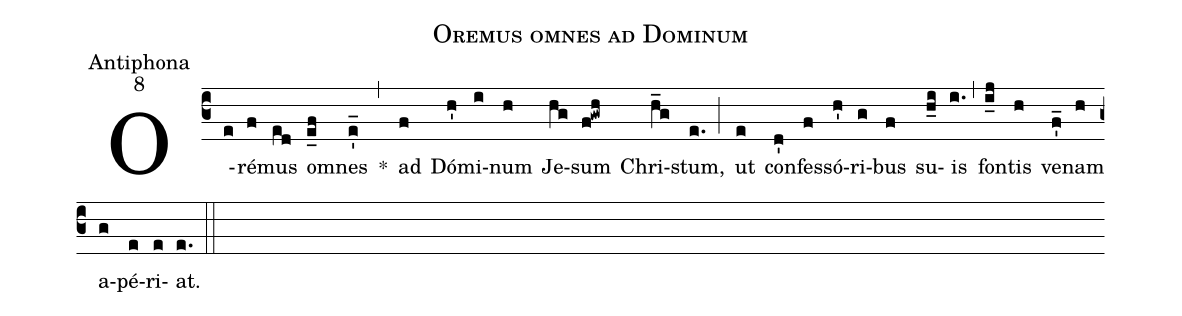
name:Oremus omnes ad Dominum;
office-part:Antiphona;
mode:8;
%%
(c3) O(e)ré(f)mus(ed) o(e_f)mnes(e'_) *(,) ad(f) Dó(h')mi(i)num(h) Je(hg)sum(f!gwh) Chri(h_g)stum,(e.) (;) ut(e) con(d')fes(f)só(h')ri(g)bus(f) su(h_i)is(i.) (,) fon(i_j)tis(h) ve(f'_)nam(h) a(g)pé(e)ri(e)at.(e.) (::)
